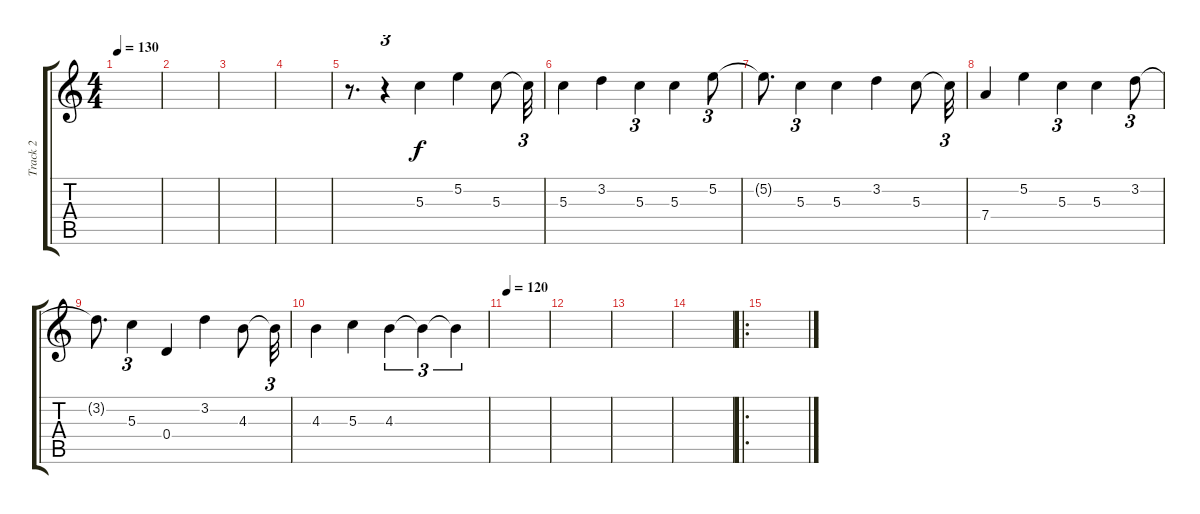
\track ("Track 2" "Track 2") {instrument electricguitarjazz}
\staff {score tabs}
\tuning (E4 B3 G3 D3 A2 E2) {hide}
\ts (4 4)
\tempo 130
\clef g2
\ks c
|
|
|
|
r.8{d} r.4{tu (3 2)} 5.3.4 5.2.4 5.3.8 5.3{t}.32{tu (3 2)} |
5.3.4 3.2.4 5.3.4{tu (3 2)} 5.3.4 5.2.8{tu (3 2)} |
5.2{t}.8{d} 5.3.4{tu (3 2)} 5.3.4 3.2.4 5.3.8 5.3{t}.32{tu (3 2)} |
7.4.4 5.2.4 5.3.4{tu (3 2)} 5.3.4 3.2.8{tu (3 2)} |
3.2{t}.8{d} 5.3.4{tu (3 2)} 0.4.4 3.2.4 4.3.8 4.3{t}.32{tu (3 2)} |
4.3.4 5.3.4 4.3.4{tu (3 2)} 4.3{t}.4{tu (3 2)} 4.3{t}.4{tu (3 2)} |
\tempo 120
|
|
|
|
\ro
